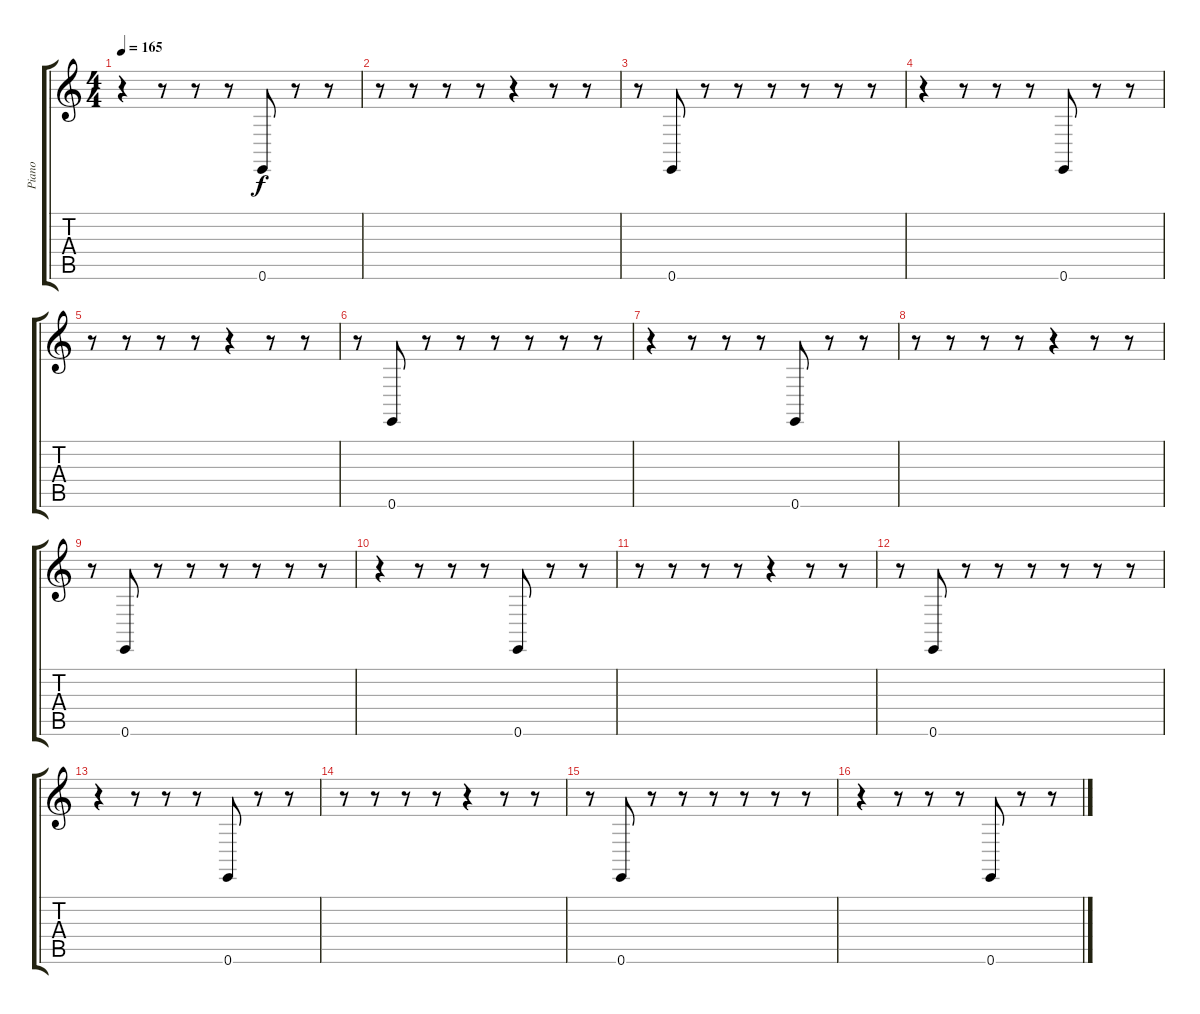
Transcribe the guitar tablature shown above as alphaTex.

\track ("Piano" "Piano") {instrument acousticgrandpiano}
\staff {score tabs}
\tuning (E4 B3 G3 D3 A2 E2) {hide}
\ts (4 4)
\tempo 165
\clef g2
\ks c
r.4{dy f} r.8 r.8 r.8 0.6.8 r.8 r.8 |
r.8 r.8 r.8 r.8 r.4 r.8 r.8 |
r.8 0.6.8 r.8 r.8 r.8 r.8 r.8 r.8 |
r.4 r.8 r.8 r.8 0.6.8 r.8 r.8 |
r.8 r.8 r.8 r.8 r.4 r.8 r.8 |
r.8 0.6.8 r.8 r.8 r.8 r.8 r.8 r.8 |
r.4 r.8 r.8 r.8 0.6.8 r.8 r.8 |
r.8 r.8 r.8 r.8 r.4 r.8 r.8 |
r.8 0.6.8 r.8 r.8 r.8 r.8 r.8 r.8 |
r.4 r.8 r.8 r.8 0.6.8 r.8 r.8 |
r.8 r.8 r.8 r.8 r.4 r.8 r.8 |
r.8 0.6.8 r.8 r.8 r.8 r.8 r.8 r.8 |
r.4 r.8 r.8 r.8 0.6.8 r.8 r.8 |
r.8 r.8 r.8 r.8 r.4 r.8 r.8 |
r.8 0.6.8 r.8 r.8 r.8 r.8 r.8 r.8 |
r.4 r.8 r.8 r.8 0.6.8 r.8 r.8
